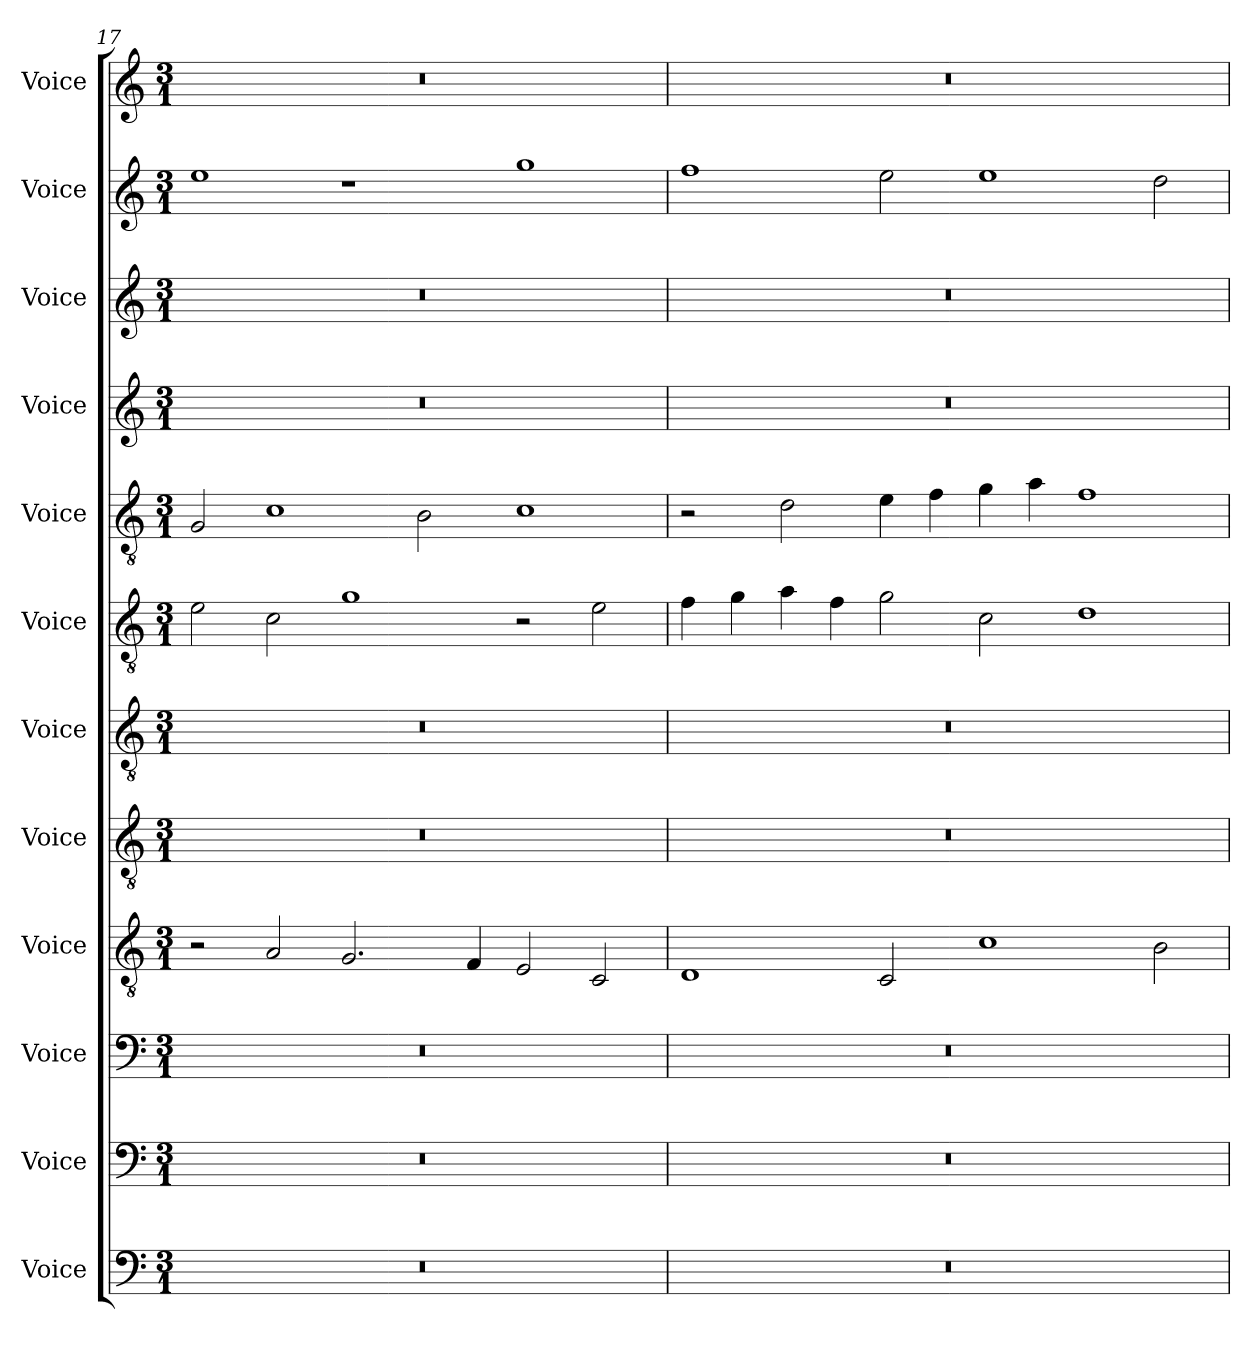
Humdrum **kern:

**kern	**kern	**kern	**kern	**kern	**kern	**kern	**kern	**kern	**kern	**kern	**kern
*part12	*part11	*part10	*part9	*part8	*part7	*part6	*part5	*part4	*part3	*part2	*part1
*staff12	*staff11	*staff10	*staff9	*staff8	*staff7	*staff6	*staff5	*staff4	*staff3	*staff2	*staff1
*I"Voice	*I"Voice	*I"Voice	*I"Voice	*I"Voice	*I"Voice	*I"Voice	*I"Voice	*I"Voice	*I"Voice	*I"Voice	*I"Voice
*I'V	*I'V	*I'V	*I'V	*I'V	*I'V	*I'V	*I'V	*I'V	*I'V	*I'V	*I'V
!!LO:PB:g=z
*clefF4	*clefF4	*clefF4	*clefGv2	*clefGv2	*clefGv2	*clefGv2	*clefGv2	*clefG2	*clefG2	*clefG2	*clefG2
*k[]	*k[]	*k[]	*k[]	*k[]	*k[]	*k[]	*k[]	*k[]	*k[]	*k[]	*k[]
*M3/1	*M3/1	*M3/1	*M3/1	*M3/1	*M3/1	*M3/1	*M3/1	*M3/1	*M3/1	*M3/1	*M3/1
=17	=17	=17	=17	=17	=17	=17	=17	=17	=17	=17	=17
0.r	0.r	0.r	2r	0.r	0.r	2e\	2G/	0.r	0.r	1ee	0.r
.	.	.	2A/	.	.	2c\	1c	.	.	.	.
.	.	.	2.G/	.	.	1g	.	.	.	1r	.
.	.	.	.	.	.	.	2B\	.	.	.	.
.	.	.	4F/	.	.	.	.	.	.	.	.
.	.	.	2E/	.	.	2r	1c	.	.	1gg	.
.	.	.	2C/	.	.	2e\	.	.	.	.	.
=18	=18	=18	=18	=18	=18	=18	=18	=18	=18	=18	=18
0.r	0.r	0.r	1D	0.r	0.r	4f\	2r	0.r	0.r	1ff	0.r
.	.	.	.	.	.	4g\	.	.	.	.	.
.	.	.	.	.	.	4a\	2d\	.	.	.	.
.	.	.	.	.	.	4f\	.	.	.	.	.
.	.	.	2C/	.	.	2g\	4e\	.	.	2ee\	.
.	.	.	.	.	.	.	4f\	.	.	.	.
.	.	.	1c	.	.	2c\	4g\	.	.	1ee	.
.	.	.	.	.	.	.	4a\	.	.	.	.
.	.	.	.	.	.	1d	1f	.	.	.	.
.	.	.	2B\	.	.	.	.	.	.	2dd\	.
=	=	=	=	=	=	=	=	=	=	=	=
*-	*-	*-	*-	*-	*-	*-	*-	*-	*-	*-	*-
